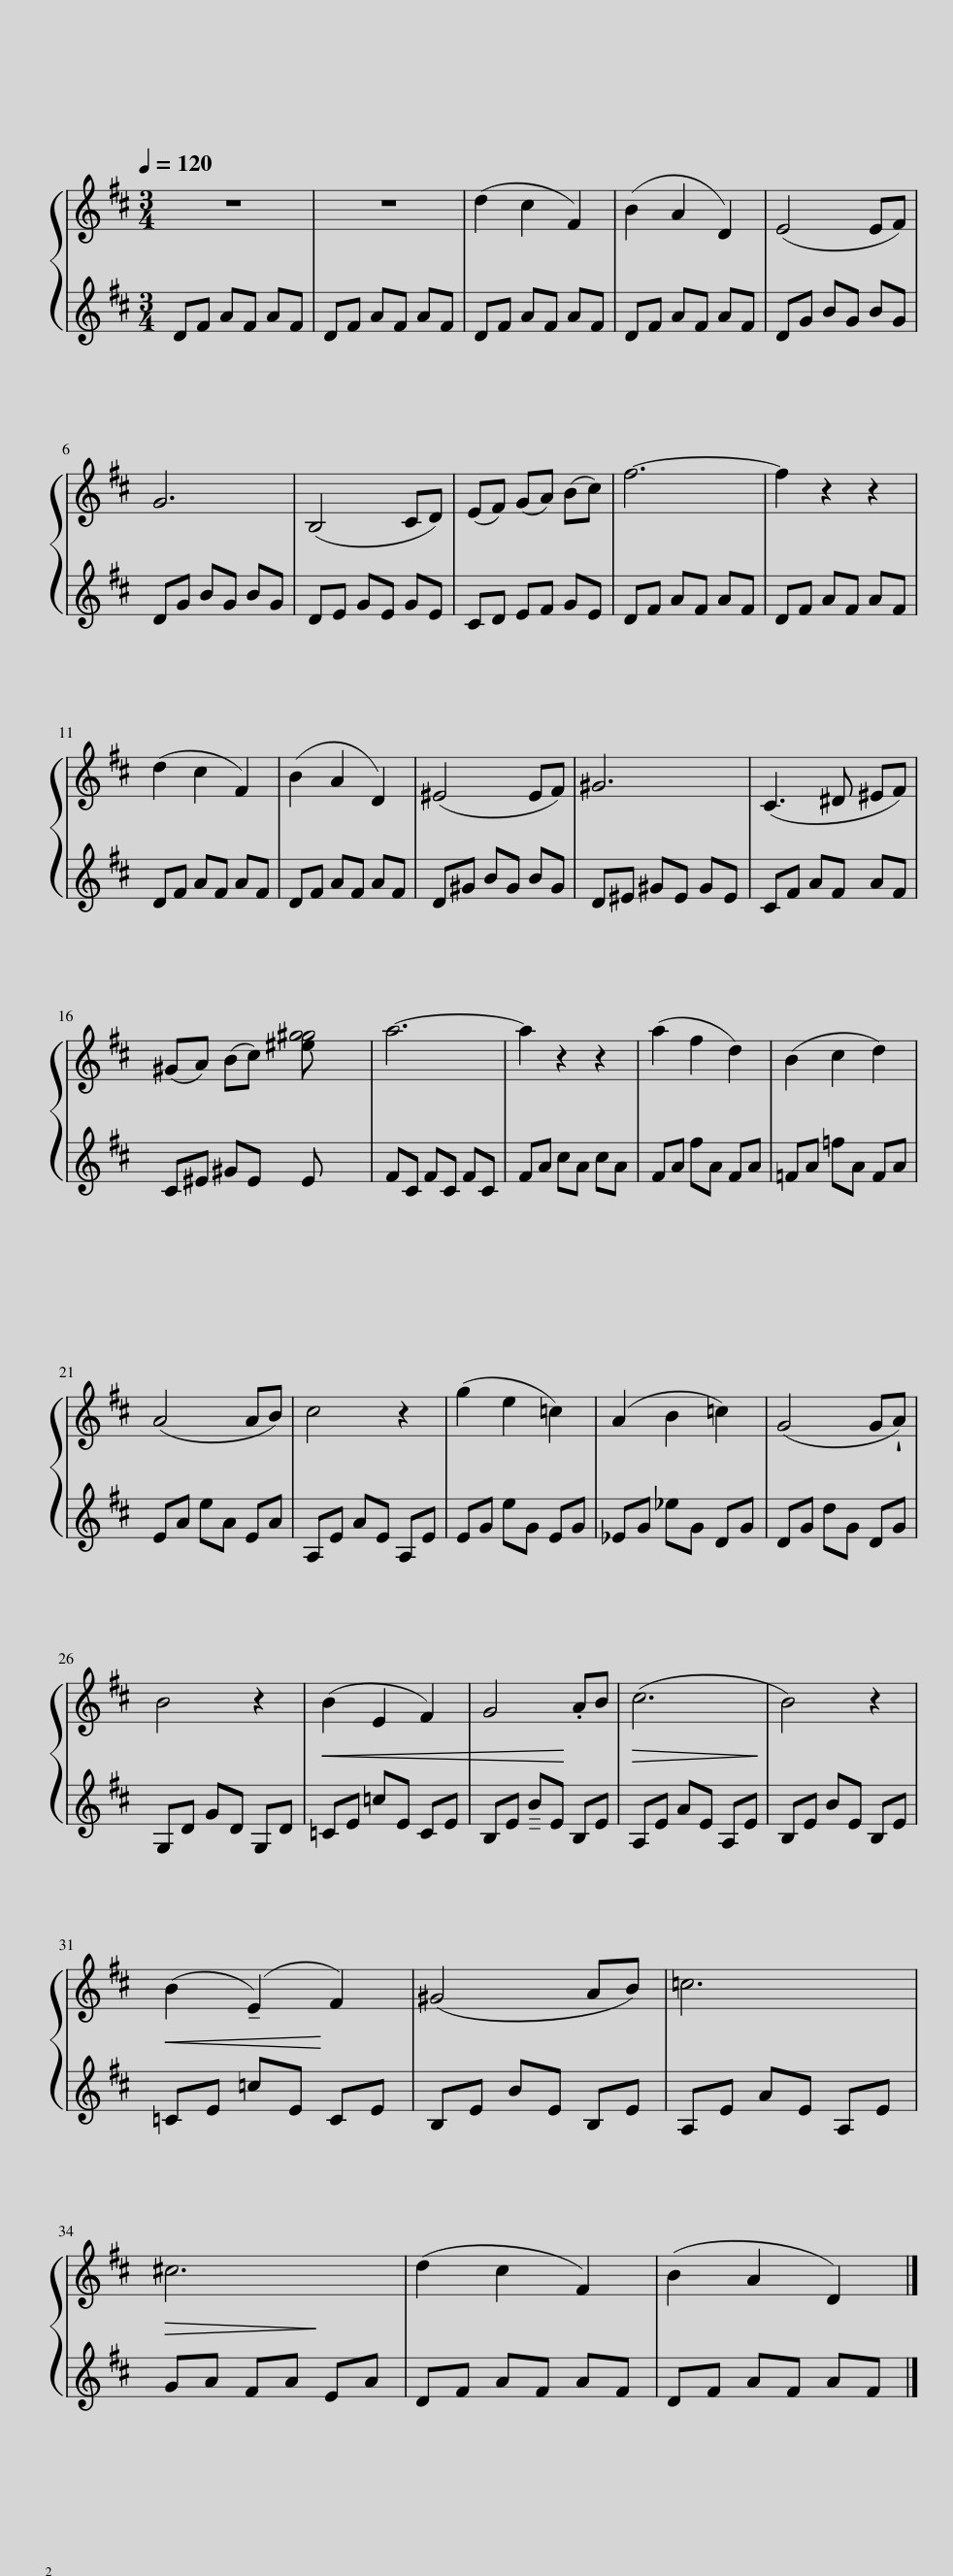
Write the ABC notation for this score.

X:1
%%score { ( 1 3 ) | 2 }
L:1/8
Q:1/4=120
M:3/4
I:linebreak $
K:D
V:1 treble
V:3 treble
V:2 treble
V:1
 z6 | z6 | (d2 c2 F2) | (B2 A2 D2) | (E4 EF) |$ %5
 G6 | (B,4 CD) | (EF) (GA) (Bc) | f6- | f2 z2 z2 |$ %10
 (d2 c2 F2) | (B2 A2 D2) | (^E4 EF) | ^G6 | (C3 ^D ^EF) |$ %15
 (^GA) (Bc) [^gg]4 | a6- | a2 z2 z2 | (a2 f2 d2) | (B2 c2 d2) |$ %20
 (A4 AB) | c4 z2 | (g2 e2 =c2) | (A2 B2 =c2) | (G4 G!wedge!A) |$ %25
 B4 z2 |!<(! (B2 E2 F2) | G4!<)! .AB |!>(! (c6!>)! | B4) z2 |$ %30
!<(! (B2 (!tenuto!E2)!<)! F2) | (^G4 AB) | =c6 |$!>(! ^c6 | (d2 c2 F2) | %35
 (B2 A2 D2) |] %36
V:2
 DF AF AF | DF AF AF | DF AF AF | DF AF AF | DG BG BG |$ %5
 DG BG BG | DE GE GE | CD EF GE | DF AF AF | DF AF AF |$ %10
 DF AF AF | DF AF AF | D^G BG BG | D^E ^GE GE | CF AF AF |$ %15
 C^E ^GE E x3 | FC FC FC | FA cA cA | FA fA FA | =FA =fA FA |$ %20
 EA eA EA | A,E AE A,E | EG eG EG | _EG _eG DG | DG dG DG |$ %25
 G,D GD G,D | =CE =cE CE | B,E !tenuto!BE B,E | A,E AE A,E | B,E BE B,E |$ %30
 =CE =cE CE | B,E BE B,E | A,E AE A,E |$ GA FA EA | DF AF AF | %35
 DF AF AF |] %36
V:3
 x6 | x6 | x6 | x6 | x6 |$ %5
 x6 | x6 | x6 | x6 | x6 |$ %10
 x6 | x6 | x6 | x6 | x6 |$ %15
 x4 ^e x3 | x6 | x6 | x6 | x6 |$ %20
 x6 | x6 | x6 | x6 | x6 |$ %25
 x6 | x6 | x6 | x6 | x6 |$ %30
 x6 | x6 | x6 |$ x6 | x6 | %35
 x6 |] %36
